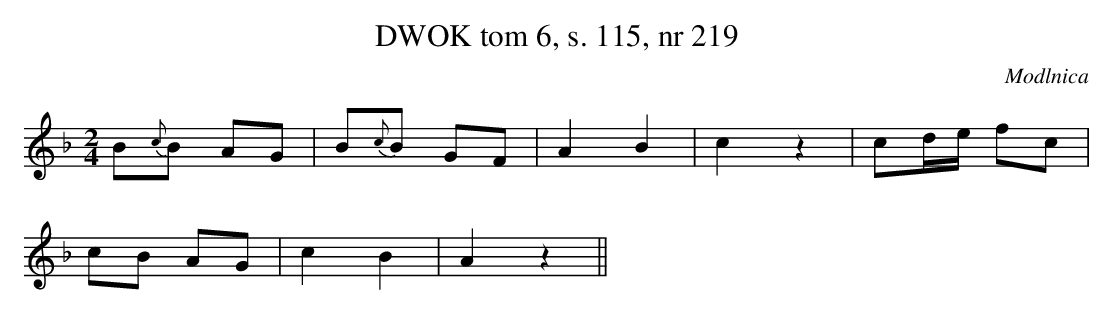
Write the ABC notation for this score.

X:1
T:DWOK tom 6, s. 115, nr 219
O:Modlnica
L:1/16
M:2/4
K:F
B2{c}B2 A2G2|B2{c}B2 G2F2|A4 B4|c4 z4|c2de f2c2|
c2B2 A2G2|c4 B4|A4 z4||
